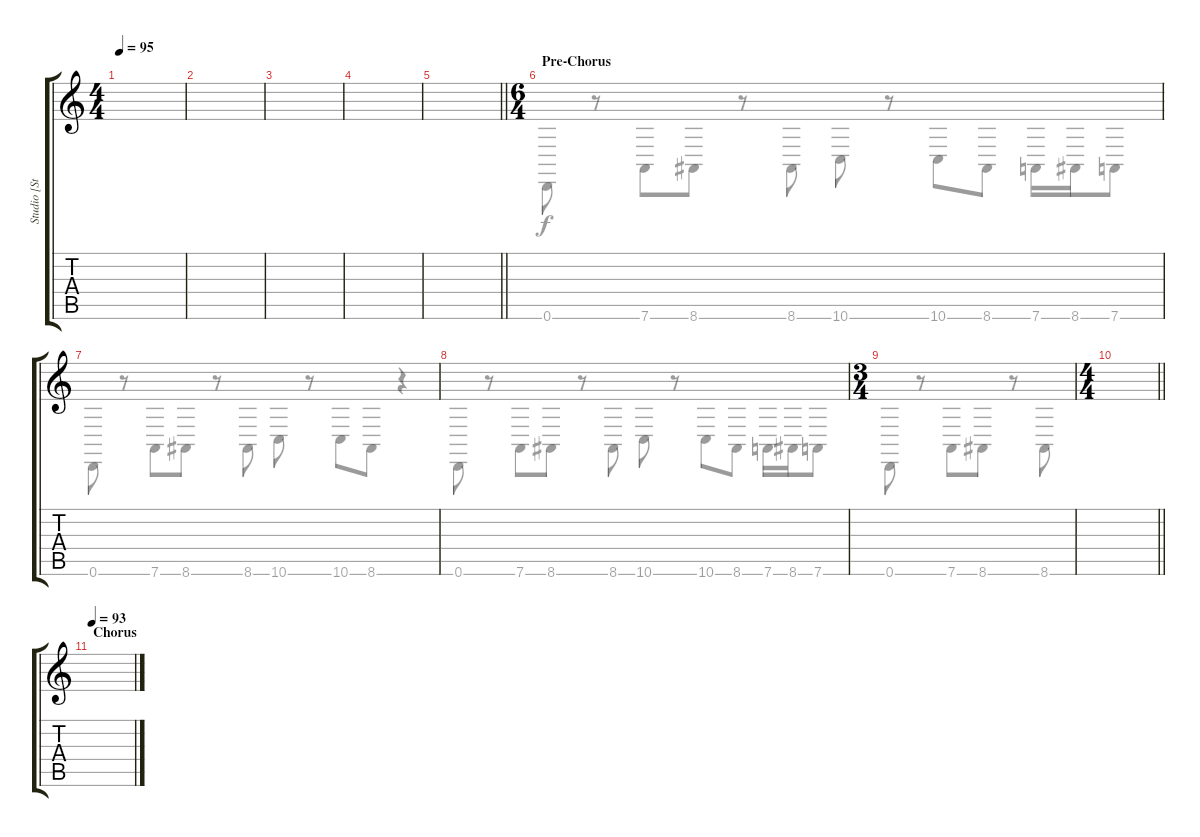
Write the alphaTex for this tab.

\track ("Studio [Strings/FX]" "Studio [St") {instrument stringensemble1}
\staff {score tabs}
\tuning (E4 B3 G3 D3 A2 D2) {hide}
\voice
\ts (4 4)
\tempo 95
\clef g2
\ks c
|
|
|
|
\barLineRight lightlight
|
\ts (6 4)
\section ("" "Pre-Chorus")
|
|
|
\ts (3 4)
|
\ts (4 4)
\barLineRight lightlight
|
\section ("" "Chorus")
\tempo 93
|
|
|
|
|
\voice
\clef g2
\ks c
|
|
|
|
\barLineRight lightlight
|
0.6.8 r.8 7.6.8 8.6.8 r.8 8.6.8 10.6.8 r.8 10.6.8 8.6.8 7.6.16 8.6.16 7.6.8 |
0.6.8 r.8 7.6.8 8.6.8 r.8 8.6.8 10.6.8 r.8 10.6.8 8.6.8 r.4 |
0.6.8 r.8 7.6.8 8.6.8 r.8 8.6.8 10.6.8 r.8 10.6.8 8.6.8 7.6.16 8.6.16 7.6.8 |
0.6.8 r.8 7.6.8 8.6.8 r.8 8.6.8 |
\barLineRight lightlight
|
|
|
|
|
|
